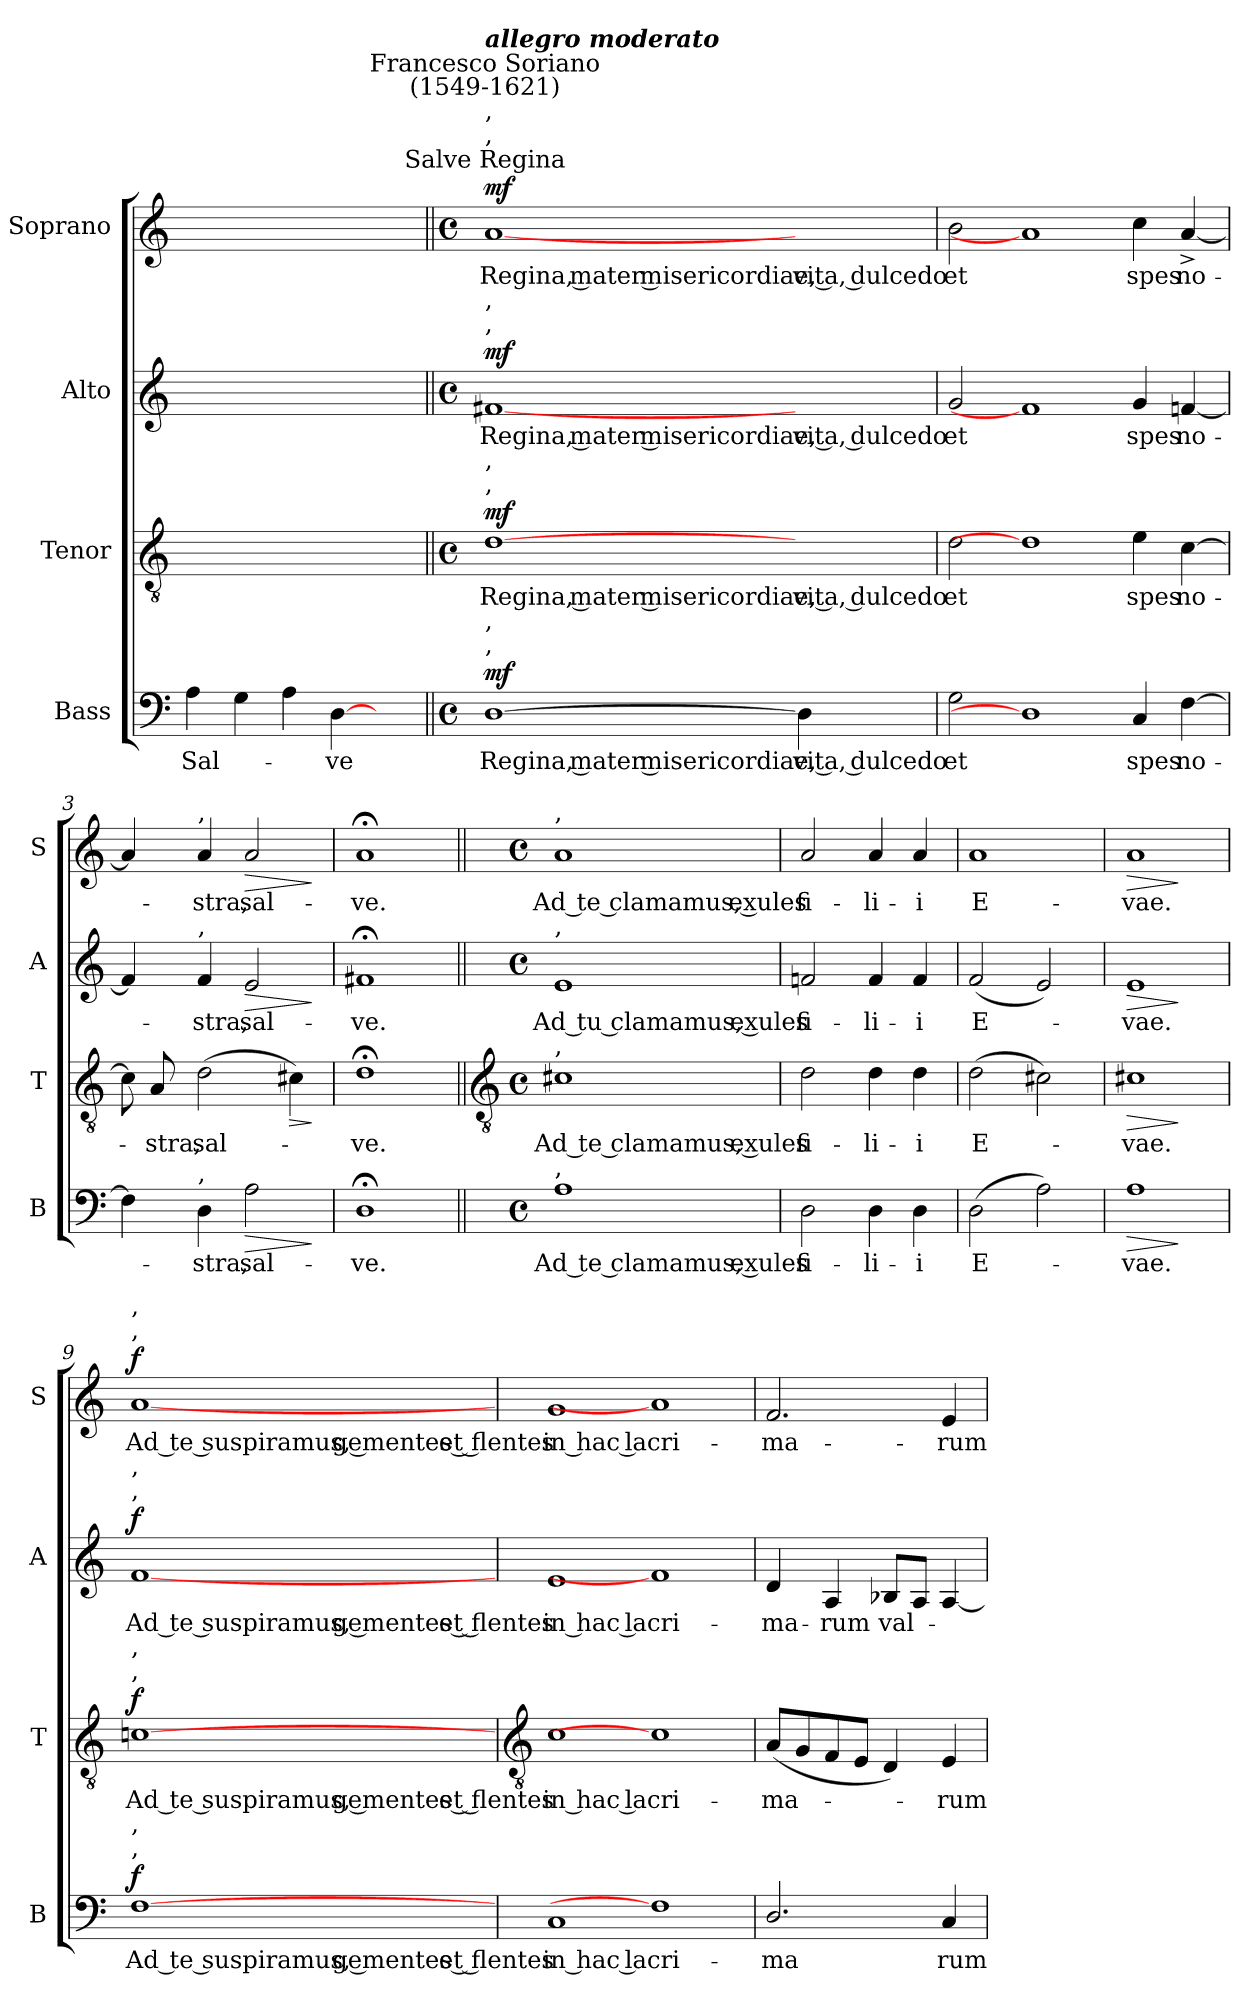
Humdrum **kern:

**kern	**text	**dynam	**kern	**text	**dynam	**kern	**text	**dynam	**kern	**text	**dynam
*part4	*part4	*part4	*part3	*part3	*part3	*part2	*part2	*part2	*part1	*part1	*part1
*staff4	*staff4	*staff4	*staff3	*staff3	*staff3	*staff2	*staff2	*staff2	*staff1	*staff1	*staff1
*I"Bass	*	*	*I"Tenor	*	*	*I"Alto	*	*	*I"Soprano	*	*
*I'B	*	*	*I'T	*	*	*I'A	*	*	*I'S	*	*
*clefF4	*	*	*clefGv2	*	*	*clefG2	*	*	*clefG2	*	*
*k[]	*	*	*k[]	*	*	*k[]	*	*	*k[]	*	*
*C:	*	*	*C:	*	*	*C:	*	*	*C:	*	*
=	=	=	=	=	=	=	=	=	=	=	=
!	!LO:LY:b	!	!	!	!	!	!	!	!	!	!
4A	Sal-	.	1ryy	.	.	1ryy	.	.	1ryy	.	.
4G	.	.	.	.	.	.	.	.	.	.	.
4A	.	.	.	.	.	.	.	.	.	.	.
!	!LO:LY:b	!	!	!	!	!	!	!	!	!	!
[4D	ve	.	.	.	.	.	.	.	.	.	.
4ryy	.	.	4ryy	.	.	4ryy	.	.	4ryy	.	.
=1||	=1||	=1||	=1||	=1||	=1||	=1||	=1||	=1||	=1||	=1||	=1||
*M4/4	*	*	*M4/4	*	*	*M4/4	*	*	*M4/4	*	*
*met(c)	*	*	*met(c)	*	*	*met(c)	*	*	*met(c)	*	*
!	!	!	!	!	!	!	!	!	!LO:TX:a:cj:t=Salve Regina	!	!
!	!	!	!	!	!	!	!	!	!LO:TX:a:t=,	!	!
!	!	!	!	!	!	!	!	!	!LO:TX:a:t=,	!	!
!	!	!	!	!	!	!	!	!	!LO:TX:a:cj:t=Francesco Soriano\n(1549-1621)	!	!
!	!	!	!	!	!	!	!	!	!LO:TX:a:Bi:t=allegro moderato	!	!
!	!	!	!	!	!	!LO:TX:a:t=,	!	!	!	!	!
!	!	!	!	!	!	!LO:TX:a:t=,	!	!	!	!	!
!	!	!	!LO:TX:a:t=,	!	!	!	!	!	!	!	!
!	!	!	!LO:TX:a:t=,	!	!	!	!	!	!	!	!
!LO:TX:a:t=,	!	!	!	!	!	!	!	!	!	!	!
!LO:TX:a:t=,	!	!	!	!	!	!	!	!	!	!	!
!	!LO:LY:b	!LO:DY:b	!	!LO:LY:b	!LO:DY:b	!	!LO:LY:b	!LO:DY:b	!	!LO:LY:b	!LO:DY:b
[1D	Regina, mater misericordiae, vita, dulcedo	mf	[1d	Regina, mater misericordiae, vita, dulcedo	mf	[1f#X	Regina, mater misericordiae, vita, dulcedo	mf	[1a	Regina, mater misericordiae, vita, dulcedo	mf
4D]	.	.	4ryy	.	.	4ryy	.	.	4ryy	.	.
=2	=2	=2	=2	=2	=2	=2	=2	=2	=2	=2	=2
!	!LO:LY:b	!	!	!LO:LY:b	!	!	!LO:LY:b	!	!	!LO:LY:b	!
2G	et	.	2d	et	.	2g	et	.	2b	et	.
1D]	.	.	1d]	.	.	1f#]	.	.	1a]	.	.
!	!LO:LY:b	!	!	!LO:LY:b	!	!	!LO:LY:b	!	!	!LO:LY:b	!
4C	spes	.	4e	spes	.	4g	spes	.	4cc	spes	.
!	!LO:LY:b	!	!	!LO:LY:b	!	!	!LO:LY:b	!	!	!LO:LY:b	!
[4F	no-	.	[4c	no-	.	[4fn	no-	.	[4a^	no-	.
=3	=3	=3	=3	=3	=3	=3	=3	=3	=3	=3	=3
4F]	.	.	8c]	.	.	4f]	.	.	4a]	.	.
!	!	!	!	!LO:LY:b	!	!	!	!	!	!	!
.	.	.	8A	stra,	.	.	.	.	.	.	.
!	!	!	!	!	!	!	!	!	!LO:TX:a:t=,	!	!
!	!	!	!	!	!	!LO:TX:a:t=,	!	!	!	!	!
!LO:TX:a:t=,	!	!	!	!	!	!	!	!	!	!	!
!	!LO:LY:b	!	!	!LO:LY:b	!	!	!LO:LY:b	!	!	!LO:LY:b	!
4D	stra,	.	(>2d	sal-	.	4f	stra,	.	4a	stra,	.
!	!LO:LY:b	!LO:HP:b	!	!	!	!	!LO:LY:b	!LO:HP:b	!	!LO:LY:b	!LO:HP:b
2A	sal-	>	.	.	.	2e	sal-	>	2a	sal-	>
!	!	!	!	!	!LO:HP:b	!	!	!	!	!	!
.	.	.	4c#X)	.	>	.	.	.	.	.	.
.	.	]	.	.	]	.	.	]	.	.	]
=4	=4	=4	=4	=4	=4	=4	=4	=4	=4	=4	=4
!	!LO:LY:b	!	!	!LO:LY:b	!	!	!LO:LY:b	!	!	!LO:LY:b	!
1D;<	-ve.	.	1d;<	ve.	.	1f#X;<	-ve.	.	1a;<	-ve.	.
!!LO:LB:g=z
=5||	=5||	=5||	=5||	=5||	=5||	=5||	=5||	=5||	=5||	=5||	=5||
*	*	*	*clefGv2	*	*	*	*	*	*	*	*
*M4/4	*	*	*M4/4	*	*	*M4/4	*	*	*M4/4	*	*
*met(c)	*	*	*met(c)	*	*	*met(c)	*	*	*met(c)	*	*
!	!	!	!	!	!	!	!	!	!LO:TX:a:t=,	!	!
!	!	!	!	!	!	!LO:TX:a:t=,	!	!	!	!	!
!	!	!	!LO:TX:a:t=,	!	!	!	!	!	!	!	!
!LO:TX:a:t=,	!	!	!	!	!	!	!	!	!	!	!
!	!LO:LY:b	!	!	!LO:LY:b	!	!	!LO:LY:b	!	!	!LO:LY:b	!
1A	Ad te clamamus, exules	.	1c#X	Ad te clamamus, exules	.	1e	Ad tu clamamus, exules	.	1a	Ad te clamamus, exules	.
=6	=6	=6	=6	=6	=6	=6	=6	=6	=6	=6	=6
!	!LO:LY:b	!	!	!LO:LY:b	!	!	!LO:LY:b	!	!	!LO:LY:b	!
2D	fi-	.	2d	fi-	.	2fn	fi-	.	2a	fi-	.
!	!LO:LY:b	!	!	!LO:LY:b	!	!	!LO:LY:b	!	!	!LO:LY:b	!
4D	-li-	.	4d	-li-	.	4f	-li-	.	4a	-li-	.
!	!LO:LY:b	!	!	!LO:LY:b	!	!	!LO:LY:b	!	!	!LO:LY:b	!
4D	-i	.	4d	-i	.	4f	-i	.	4a	-i	.
=7	=7	=7	=7	=7	=7	=7	=7	=7	=7	=7	=7
!	!LO:LY:b	!	!	!LO:LY:b	!	!	!LO:LY:b	!	!	!LO:LY:b	!
(>2D	E-	.	(>2d	E-	.	(<2f	E-	.	1a	E-	.
2A)	.	.	2c#X)	.	.	2e)	.	.	.	.	.
=8	=8	=8	=8	=8	=8	=8	=8	=8	=8	=8	=8
!	!LO:LY:b	!LO:HP:b	!	!LO:LY:b	!LO:HP:b	!	!LO:LY:b	!LO:HP:b	!	!LO:LY:b	!LO:HP:b
1A	-vae.	>	1c#X	-vae.	>	1e	-vae.	>	1a	-vae.	>
.	.	]	.	.	]	.	.	]	.	.	]
=9	=9	=9	=9	=9	=9	=9	=9	=9	=9	=9	=9
!	!	!	!	!	!	!	!	!	!LO:TX:a:t=,	!	!
!	!	!	!	!	!	!	!	!	!LO:TX:a:t=,	!	!
!	!	!	!	!	!	!LO:TX:a:t=,	!	!	!	!	!
!	!	!	!	!	!	!LO:TX:a:t=,	!	!	!	!	!
!	!	!	!LO:TX:a:t=,	!	!	!	!	!	!	!	!
!	!	!	!LO:TX:a:t=,	!	!	!	!	!	!	!	!
!LO:TX:a:t=,	!	!	!	!	!	!	!	!	!	!	!
!LO:TX:a:t=,	!	!	!	!	!	!	!	!	!	!	!
!	!LO:LY:b	!LO:DY:b	!	!LO:LY:b	!LO:DY:b	!	!LO:LY:b	!LO:DY:b	!	!LO:LY:b	!LO:DY:b
[1F	Ad te suspiramus, gementes et flentes	f	[1cn	Ad te suspiramus, gementes et flentes	f	[1f	Ad te suspiramus, gementes et flentes	f	[1a	Ad te suspiramus, gementes et flentes	f
!!LO:LB:g=z
=10	=10	=10	=10	=10	=10	=10	=10	=10	=10	=10	=10
*	*	*	*clefGv2	*	*	*	*	*	*	*	*
!	!LO:LY:b	!	!	!LO:LY:b	!	!	!LO:LY:b	!	!	!LO:LY:b	!
1C	in hac lacri-	.	1c	in hac lacri-	.	1e	in hac lacri-	.	1g	in hac lacri-	.
1F]	.	.	1c]	.	.	1f]	.	.	1a]	.	.
=11	=11	=11	=11	=11	=11	=11	=11	=11	=11	=11	=11
!	!LO:LY:b	!	!	!LO:LY:b	!	!	!LO:LY:b	!	!	!LO:LY:b	!
2.D/	-ma	.	(<8AL	-ma-	.	4d	-ma-	.	2.f	-ma-	.
.	.	.	8G	.	.	.	.	.	.	.	.
!	!	!	!	!	!	!	!LO:LY:b	!	!	!	!
.	.	.	8F	.	.	4A	-rum	.	.	.	.
.	.	.	8EJ	.	.	.	.	.	.	.	.
!	!	!	!	!	!	!	!LO:LY:b	!	!	!	!
.	.	.	4D)	.	.	8B-XL	val-	.	.	.	.
.	.	.	.	.	.	8AJ	.	.	.	.	.
!	!LO:LY:b	!	!	!LO:LY:b	!	!	!	!	!	!LO:LY:b	!
4C	rum	.	4E	rum	.	[4A	.	.	4e	-rum	.
=	=	=	=	=	=	=	=	=	=	=	=
*-	*-	*-	*-	*-	*-	*-	*-	*-	*-	*-	*-
